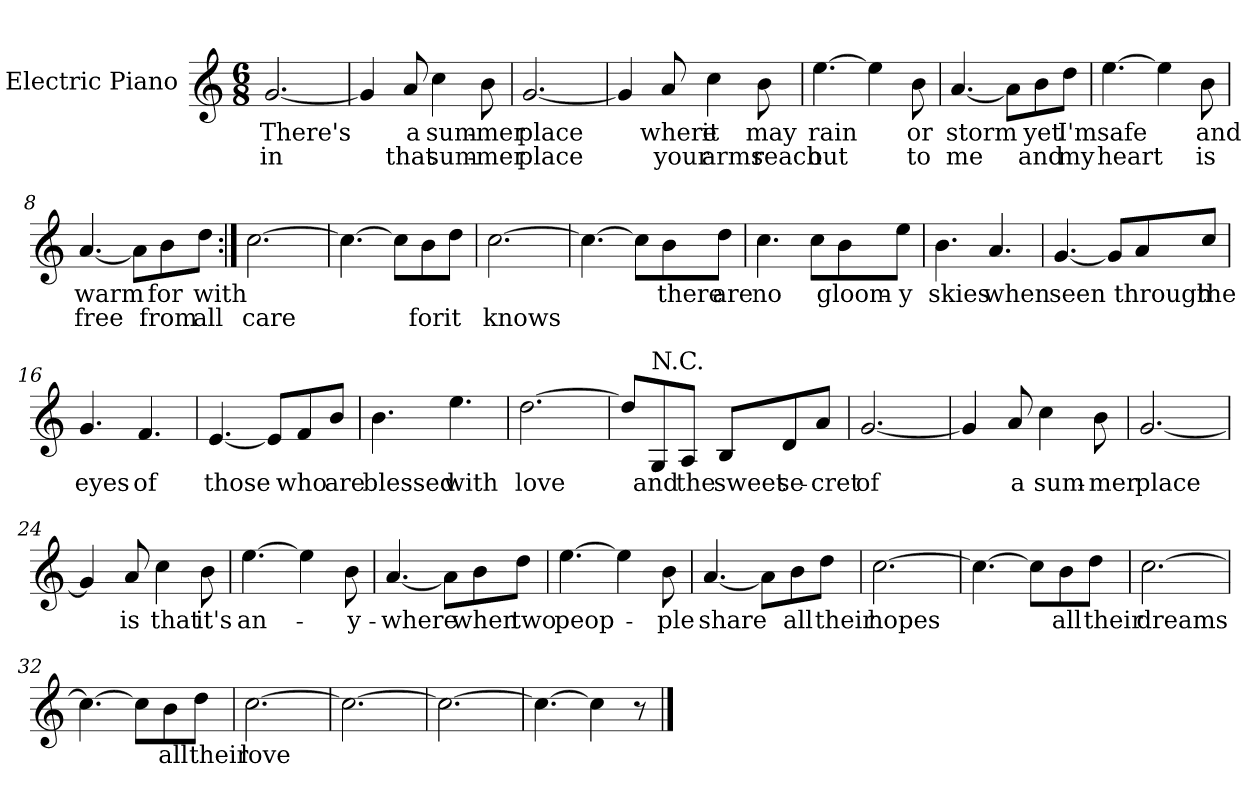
**kern	**text	**text
*part1	*part1	*part1
*staff1	*staff1	*staff1
*I"Electric Piano	*	*
*I'E.Pno	*	*
*clefG2	*	*
*k[]	*	*
*C:	*	*
*M6/8	*	*
=1	=1	=1
[2.g/	There's	in
=2	=2	=2
4g/]	.	.
8a/	a	that
4cc\	sum-	sum-
8b\	-mer	mer
=3	=3	=3
[2.g/	place	place
=4	=4	=4
4g/]	.	.
8a/	where	your
4cc\	it	arms
8b\	may	reach
!!LO:LB:g=z
=5	=5	=5
[4.ee\	rain	out
4ee\]	.	.
8b\	or	to
=6	=6	=6
[4.a/	storm	me
8a\L]	.	.
8b\	yet	and
8dd\J	I'm	my
=7	=7	=7
[4.ee\	safe	heart
4ee\]	.	.
8b\	and	is
=8	=8	=8
[4.a/	warm	free
8a\L]	.	.
8b\	for	from
8dd\J	with	all
!!LO:LB:g=z
=9:|!	=9:|!	=9:|!
[2.cc\	.	care
=10	=10	=10
4.cc\_	.	.
8cc\L]	.	.
8b\	.	for
8dd\J	.	it
=11	=11	=11
[2.cc\	.	knows
=12	=12	=12
4.cc\_	.	.
8cc\L]	.	.
8b\	there	.
8dd\J	are	.
!!LO:LB:g=z
=13	=13	=13
4.cc\	no	.
8cc\L	.	.
8b\	gloom-	.
8ee\J	-y	.
=14	=14	=14
4.b\	skies	.
4.a/	when	.
=15	=15	=15
[4.g/	seen	.
8g/L]	.	.
8a/	through	.
8cc/J	the	.
=16	=16	=16
4.g/	eyes	.
4.f/	of	.
!!LO:LB:g=z
=17	=17	=17
[4.e/	those	.
8e/L]	.	.
8f/	who	.
8b/J	are	.
=18	=18	=18
4.b\	blessed	.
4.ee\	with	.
=19	=19	=19
[2.dd\	love	.
=20	=20	=20
8dd/L]	.	.
!LO:TX:a:t=N.C.	!	!
8G/	and	.
8A/J	the	.
8B/L	sweet	.
8d/	se-	.
8a/J	-cret	.
!!LO:LB:g=z
=21	=21	=21
[2.g/	of	.
=22	=22	=22
4g/]	.	.
8a/	a	.
4cc\	sum-	.
8b\	-mer	.
=23	=23	=23
[2.g/	place	.
=24	=24	=24
4g/]	.	.
8a/	is	.
4cc\	that	.
8b\	it's	.
!!LO:LB:g=z
=25	=25	=25
[4.ee\	an-	.
4ee\]	.	.
8b\	y-	.
=26	=26	=26
[4.a/	-where	.
8a\L]	.	.
8b\	when	.
8dd\J	two	.
=27	=27	=27
[4.ee\	-peop-	.
4ee\]	.	.
8b\	ple	.
=28	=28	=28
[4.a/	share	.
8a\L]	.	.
8b\	all	.
8dd\J	their	.
!!LO:LB:g=z
=29	=29	=29
[2.cc\	hopes	.
=30	=30	=30
4.cc\_	.	.
8cc\L]	.	.
8b\	all	.
8dd\J	their	.
=31	=31	=31
[2.cc\	dreams	.
=32	=32	=32
4.cc\_	.	.
8cc\L]	.	.
8b\	all	.
8dd\J	their	.
=33	=33	=33
[2.cc\	love	.
=34	=34	=34
2.cc\_	.	.
=35	=35	=35
2.cc\_	.	.
=36	=36	=36
4.cc\_	.	.
4cc\]	.	.
8r	.	.
==	==	==
*-	*-	*-
